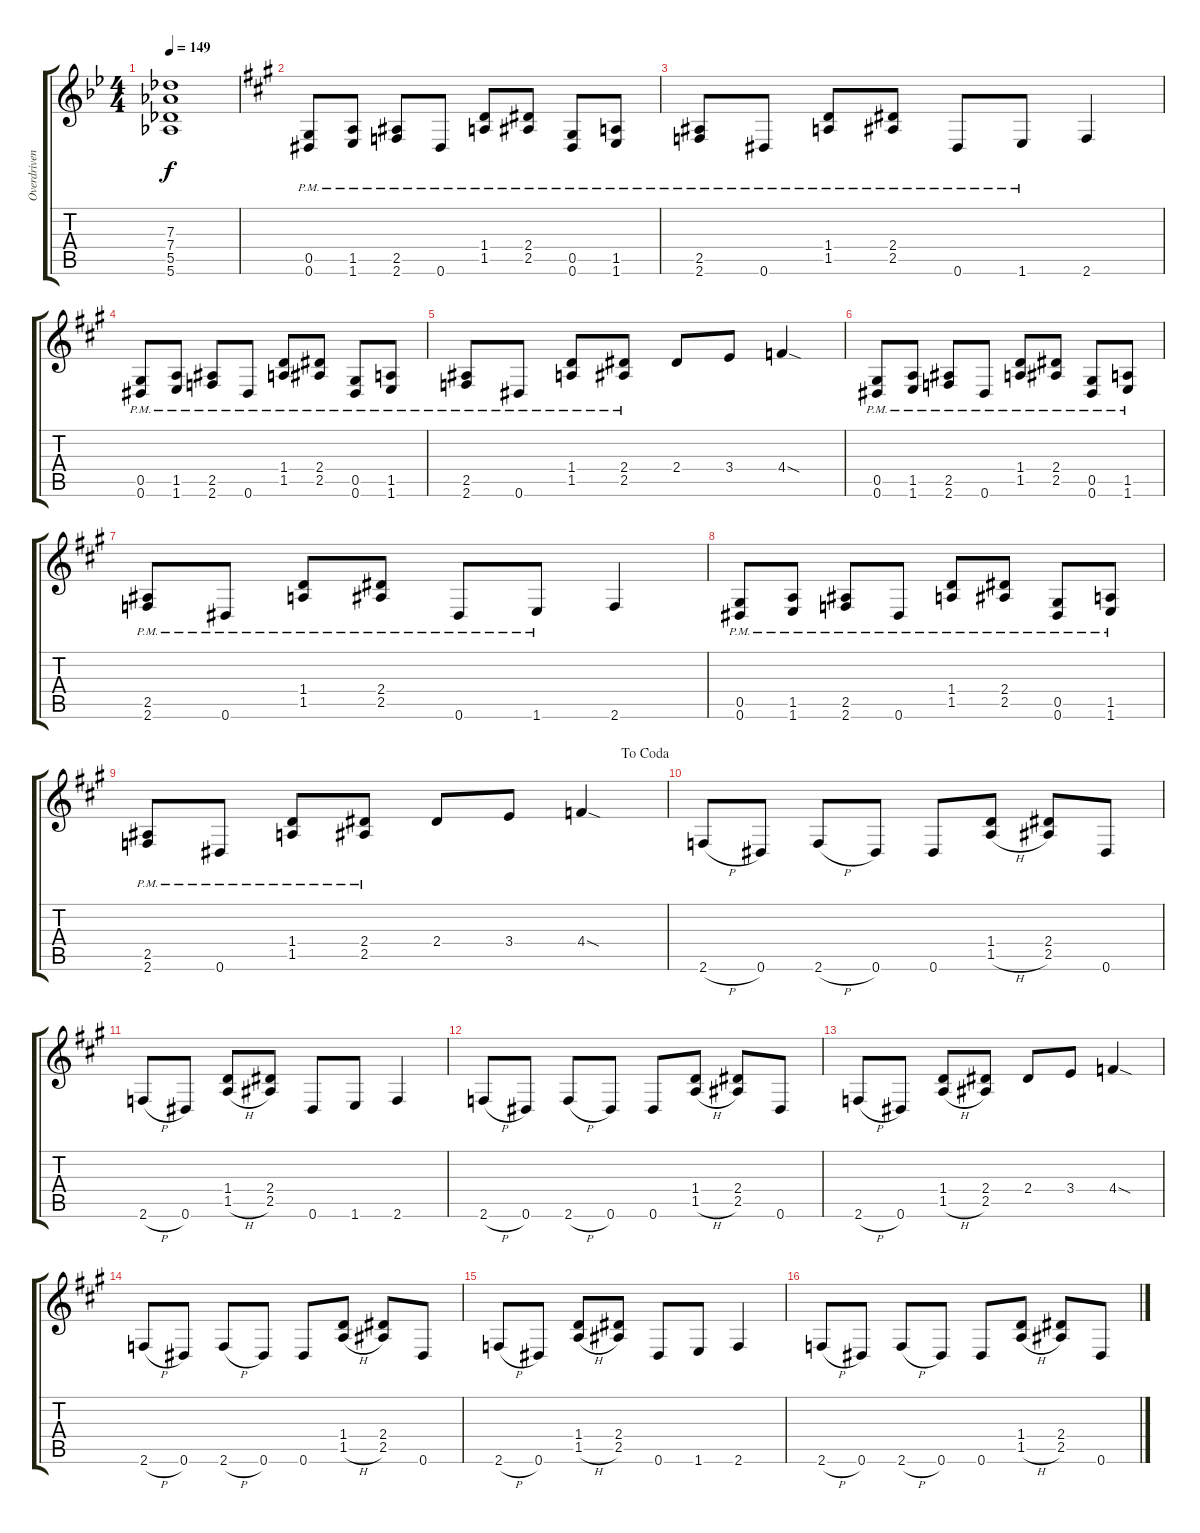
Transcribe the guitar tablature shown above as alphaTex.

\track ("Overdriven" "Overdriven") {instrument overdrivenguitar}
\staff {score tabs}
\tuning (Eb4 Bb3 Gb3 Db3 Ab2 Eb2) {hide}
\ts (4 4)
\tempo 149
\clef g2
\ks bb
(7.3{t} 7.4{t} 5.5{t} 5.6{t}).1{dy f} |
\ks a
(0.5{pm} 0.6{pm}).8 (1.5{pm} 1.6{pm}).8 (2.5{pm} 2.6{pm}).8 0.6{pm}.8 (1.4{pm} 1.5{pm}).8 (2.4{pm} 2.5{pm}).8 (0.5{pm} 0.6{pm}).8 (1.5{pm} 1.6{pm}).8 |
(2.5{pm} 2.6{pm}).8 0.6{pm}.8 (1.4{pm} 1.5{pm}).8 (2.4{pm} 2.5{pm}).8 0.6{pm}.8 1.6{pm}.8 2.6.4 |
(0.5{pm} 0.6{pm}).8 (1.5{pm} 1.6{pm}).8 (2.5{pm} 2.6{pm}).8 0.6{pm}.8 (1.4{pm} 1.5{pm}).8 (2.4{pm} 2.5{pm}).8 (0.5{pm} 0.6{pm}).8 (1.5{pm} 1.6{pm}).8 |
(2.5{pm} 2.6{pm}).8 0.6{pm}.8 (1.4{pm} 1.5{pm}).8 (2.4{pm} 2.5{pm}).8 2.4.8 3.4.8 4.4{sod}.4 |
(0.5{pm} 0.6{pm}).8 (1.5{pm} 1.6{pm}).8 (2.5{pm} 2.6{pm}).8 0.6{pm}.8 (1.4{pm} 1.5{pm}).8 (2.4{pm} 2.5{pm}).8 (0.5{pm} 0.6{pm}).8 (1.5{pm} 1.6{pm}).8 |
(2.5{pm} 2.6{pm}).8 0.6{pm}.8 (1.4{pm} 1.5{pm}).8 (2.4{pm} 2.5{pm}).8 0.6{pm}.8 1.6{pm}.8 2.6.4 |
(0.5{pm} 0.6{pm}).8 (1.5{pm} 1.6{pm}).8 (2.5{pm} 2.6{pm}).8 0.6{pm}.8 (1.4{pm} 1.5{pm}).8 (2.4{pm} 2.5{pm}).8 (0.5{pm} 0.6{pm}).8 (1.5{pm} 1.6{pm}).8 |
\jump dacoda
(2.5{pm} 2.6{pm}).8 0.6{pm}.8 (1.4{pm} 1.5{pm}).8 (2.4{pm} 2.5{pm}).8 2.4.8 3.4.8 4.4{sod}.4 |
2.6{h}.8 0.6.8 2.6{h}.8 0.6.8 0.6.8 (1.4 1.5{h}).8 (2.4 2.5).8 0.6.8 |
2.6{h}.8 0.6.8 (1.4 1.5{h}).8 (2.4 2.5).8 0.6.8 1.6.8 2.6.4 |
2.6{h}.8 0.6.8 2.6{h}.8 0.6.8 0.6.8 (1.4 1.5{h}).8 (2.4 2.5).8 0.6.8 |
2.6{h}.8 0.6.8 (1.4 1.5{h}).8 (2.4 2.5).8 2.4.8 3.4.8 4.4{sod}.4 |
2.6{h}.8 0.6.8 2.6{h}.8 0.6.8 0.6.8 (1.4 1.5{h}).8 (2.4 2.5).8 0.6.8 |
2.6{h}.8 0.6.8 (1.4 1.5{h}).8 (2.4 2.5).8 0.6.8 1.6.8 2.6.4 |
2.6{h}.8 0.6.8 2.6{h}.8 0.6.8 0.6.8 (1.4 1.5{h}).8 (2.4 2.5).8 0.6.8
